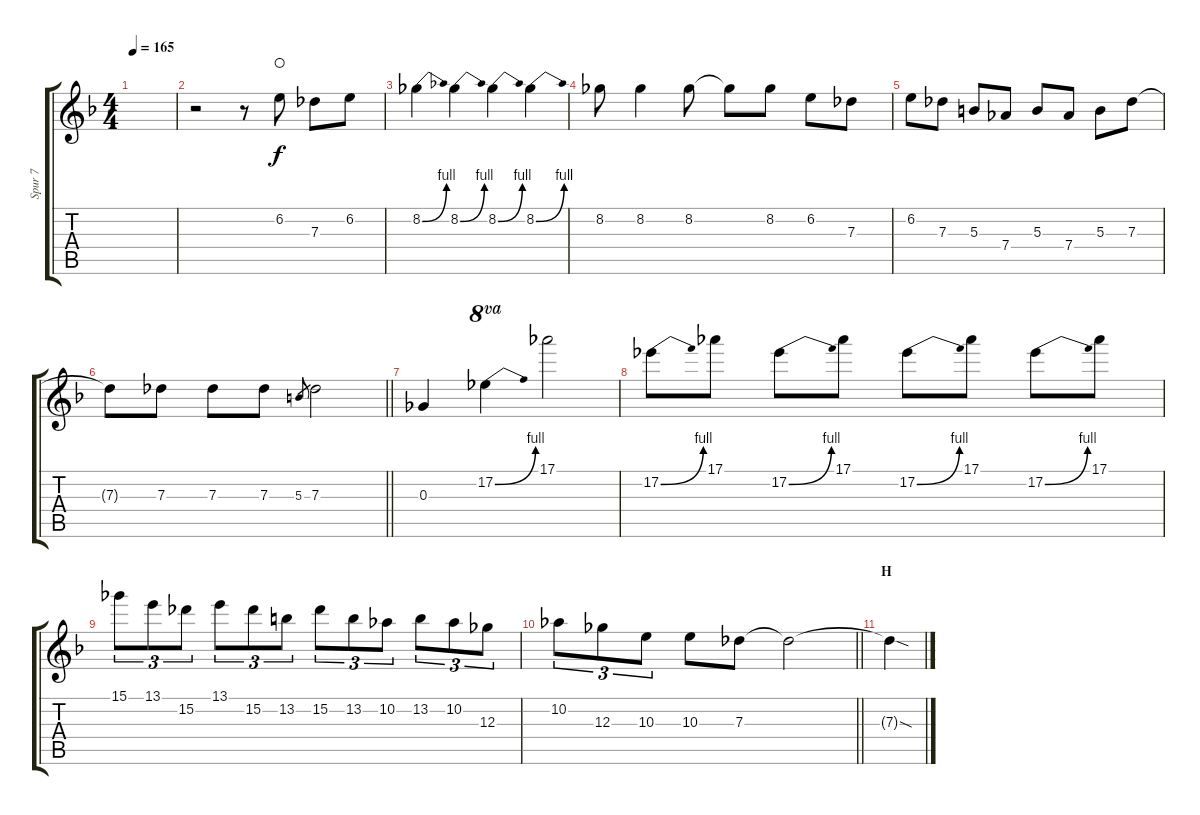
\track ("Spur 7" "Spur 7") {instrument distortionguitar}
\staff {score tabs}
\tuning (Eb4 Bb3 Gb3 Db3 Ab2 Db2) {hide}
\ts (4 4)
\tempo 165
\clef g2
\ks f
|
r.2 r.8 6.2.8{waho} 7.3.8 6.2.8 |
8.2{be (bend 0 0 60 4)}.4 8.2{be (bend 0 0 60 4)}.4 8.2{be (bend 0 0 60 4)}.4 8.2{be (bend 0 0 60 4)}.4 |
8.2.8 8.2.4 8.2.8 8.2{t}.8 8.2.8 6.2.8 7.3.8 |
6.2.8 7.3.8 5.3.8 7.4.8 5.3.8 7.4.8 5.3.8 7.3.8 |
\barLineRight lightlight
7.3{t}.8 7.3.8 7.3.8 7.3.8 5.3.8{gr} 7.3.2 |
0.3.4 17.2{be (bend 0 0 60 4)}.4{ot 8va} 17.1.2 |
17.2{be (bend 0 0 60 4)}.8 17.1.8 17.2{be (bend 0 0 60 4)}.8 17.1.8 17.2{be (bend 0 0 60 4)}.8 17.1.8 17.2{be (bend 0 0 60 4)}.8 17.1.8 |
15.1.8{tu (3 2)} 13.1.8{tu (3 2)} 15.2.8{tu (3 2)} 13.1.8{tu (3 2)} 15.2.8{tu (3 2)} 13.2.8{tu (3 2)} 15.2.8{tu (3 2)} 13.2.8{tu (3 2)} 10.2.8{tu (3 2)} 13.2.8{tu (3 2)} 10.2.8{tu (3 2)} 12.3.8{tu (3 2)} |
\barLineRight lightlight
10.2.8{tu (3 2)} 12.3.8{tu (3 2)} 10.3.8{tu (3 2)} 10.3.8 7.3.8 7.3{t}.2 |
\section ("" "H")
7.3{sod t}.4
